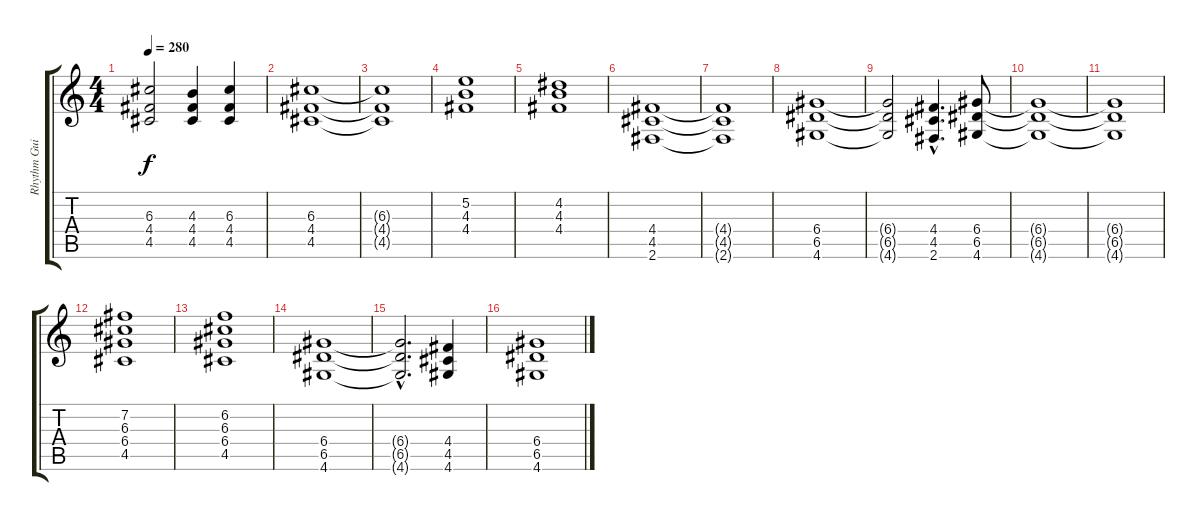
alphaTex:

\track ("Rhythm Guitar" "Rhythm Gui") {instrument distortionguitar}
\staff {score tabs}
\tuning (E4 B3 G3 D3 A2 E2) {hide}
\ts (4 4)
\tempo 280
\clef g2
\ks c
(6.3{t} 4.4{t} 4.5{t}).2{dy f} (4.3 4.4 4.5).4 (6.3 4.4 4.5).4 |
(6.3 4.4 4.5).1 |
(6.3{t} 4.4{t} 4.5{t}).1 |
(5.2 4.3 4.4).1 |
(4.2 4.3 4.4).1 |
(4.4 4.5 2.6).1 |
(4.4{t} 4.5{t} 2.6{t}).1 |
(6.4 6.5 4.6).1 |
(6.4{t} 6.5{t} 4.6{t}).2 (4.4{hac} 4.5{hac} 2.6{hac}).4{d} (6.4 6.5 4.6).8 |
(6.4{t} 6.5{t} 4.6{t}).1 |
(6.4{t} 6.5{t} 4.6{t}).1 |
(7.2 6.3 6.4 4.5).1 |
(6.2 6.3 6.4 4.5).1 |
(6.4 6.5 4.6).1 |
(6.4{hac t} 6.5{hac t} 4.6{hac t}).2{d} (4.4 4.5 4.6).4 |
(6.4 6.5 4.6).1
